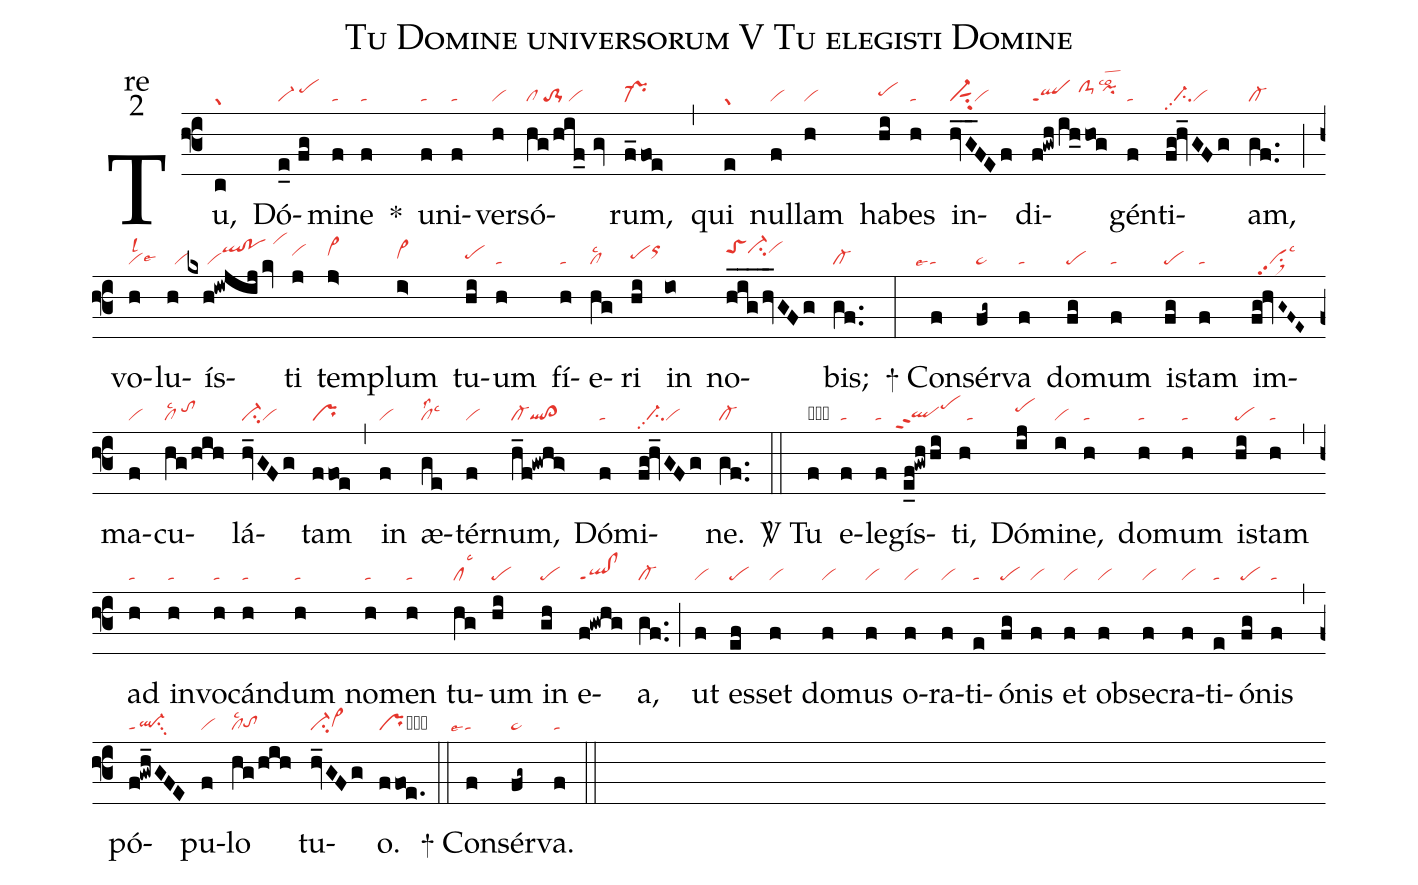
name:Tu Domine universorum V Tu elegisti Domine;
office-part:re;
mode:2;
nabc-lines:1;
%%
(f3) Tu,(c|gr) Dó(e_0//fg|vi-/pehi)mi(f|ta)ne(f|ta) <sp>*</sp>() u(f|ta)ni(f|ta)ver(h|vi)só(hg/hif_//gv|cl/to-1/vi)rum,(f_1foe|pr-) (,)
qui(e|gr) nul(f|vi)lam(h|vi) ha(hi|pehh)bes(h|ta)
in(hvG__FEf|vi-sut1su2vi)di(f!gwh/ih_/hog|qlppt1/clS-hipihilsco2)gén(f|ta)ti(fg!hv_GFg|//ci-pp2vi)am,(gf..|cl-) (;)
vo(h|vilsl2lse6)lu(h|//vi)ís(kxh!iwjijkv|/////viqlhj!pohj/vihm)ti(j|vihi) tem(j>|vi>hi)plum(i>|vi>hh)
tu(hi|pehh)um(h|ta) fí(h|ta)e(hg|cllsc2)ri(hi|pehhorhj) in(io) no(hig___hv_GFg|toShjci-hjvihj)bis;(gf..|cl-) (:)

<sp>+</sp> Con(f|````talse4)sér(fg~|pe~)va(f|ta) do(fg|pe)mum(f|ta) is(fg|pe)tam(f|ta)
im(fg!hvG~F~E~|//ci>pp2lsc3)ma(f|vi)cu(hg/hih|cllsc2/tohi)lá(hv_GFg|ci-vi)tam(ffoe|pr) (,)
in(f|vi) æ(ge|cllss2lsc3)tér(f|vi)num,(h_f!gwhg>|cl-ql!cl>) Dó(f|ta)mi(fg!hv_GFg|//ci-pp2vi)ne.(gf..|cl-) (::)

<sp>V/</sp> Tu(f|obta) e(f|ta)le(f|ta)gís(e_f!gwh/hi|``qlhgppt2pehj)ti,(h|//ta) Dó(ij|pehi)mi(i|vi)ne,(h|ta)
do(h|ta)mum(h|ta) is(hi|pe)tam(h|ta) (,) ad(h|ta) in(h|ta)vo(h|ta)cán(h|ta)dum(h|ta) no(h|ta)men(h|ta)
tu(hg|cllsc3)um(hi|pe) in(gh|pe) e(f!gwhg|ql!clppt1)a,(gf..|cl-) (;)
ut(f|vi) es(ef|pe)set(f|vi) do(f|vi)mus(f|vi) o(f|vi)ra(f|vi)ti(e|ta)ó(fg|pe)nis(f|vi) et(f|vi)
ob(f|vi)se(f|vi)cra(f|vi)ti(e|ta)ó(fg|pe)nis(f|ta) (,)
pó(f!gwh_GFE|ql-ppt1su3)pu(f|vi)lo(hg/hih|cllsc2tohg) tu(hv_GFg|ci-vi>hg)o.(ffoe.|prcb) (::)

<sp>+</sp> Con(f|````talse4)sér(fg~|pe~)va.(f|ta) (::)
